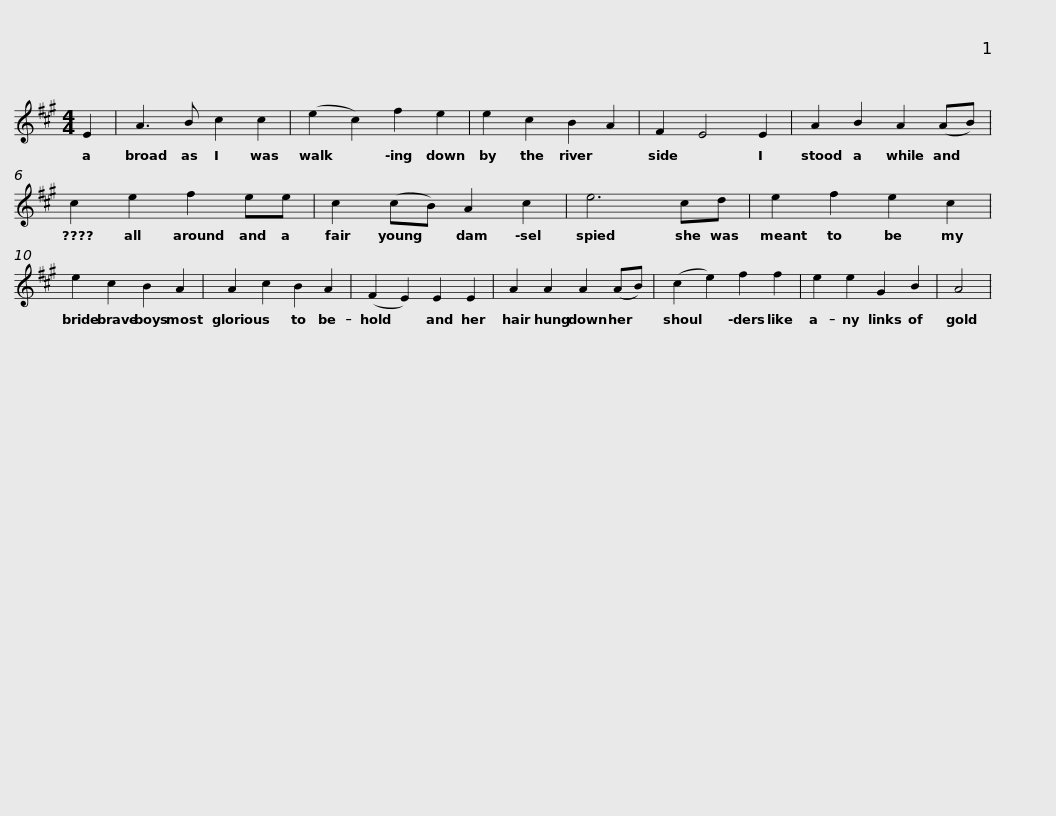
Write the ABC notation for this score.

X:1
L:1/8
M:4/4
I:linebreak $
K:A
V:1 treble
V:1
 E2 | A3 B c2 c2 | (e2 c2) f2 e2 | e2 c2 B2 A2 | F2 E4 E2 | %5
 A2 B2 A2 (AB) |$ c2 e2 f2 ee | c2 (cB) A2 c2 | e6 cd | e2 f2 e2 c2 | %10
 e2 c2 B2 A2 |$ A2 c2 B2 A2 | (F2 E2) E2 E2 | A2 A2 A2 (AB) | (c2 e2) f2 f2 | %15
 e2 e2 G2 B2 | A4 | %17
